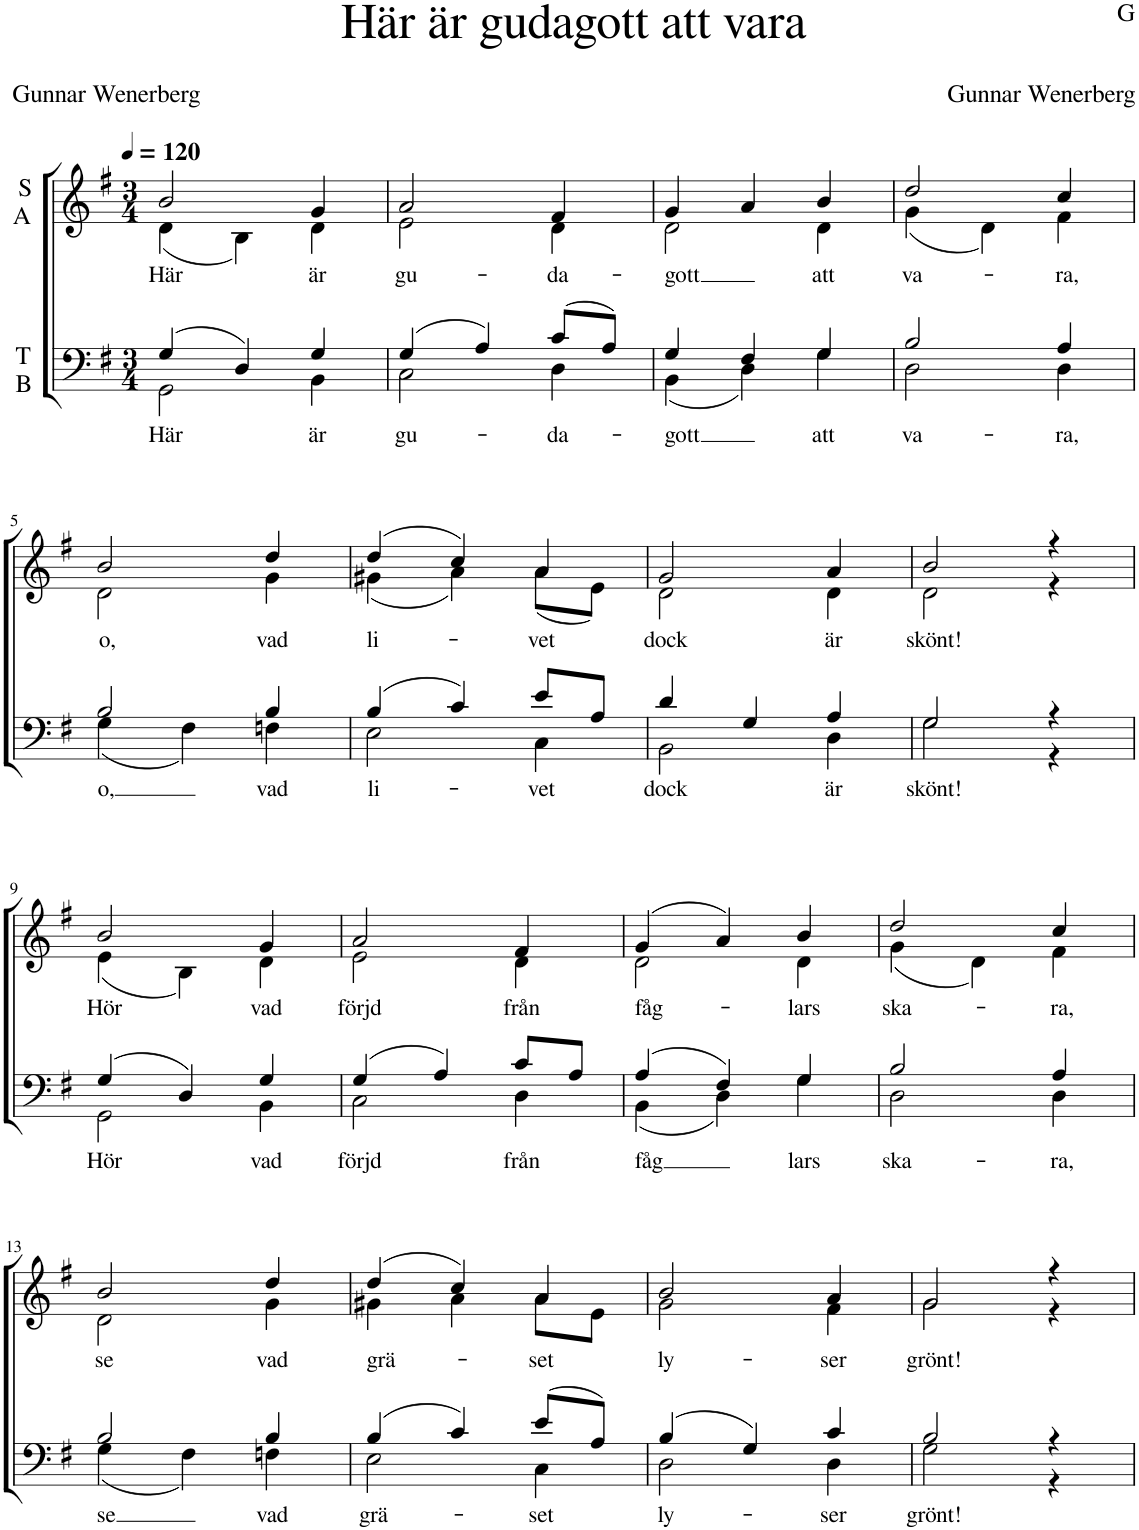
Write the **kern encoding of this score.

**kern	**text	**kern	**text
*part2	*part2	*part1	*part1
*staff2	*staff2	*staff1	*staff1
*I"T B	*	*I"S A	*
*clefF4	*	*clefG2	*
*k[f#]	*	*k[f#]	*
*M3/4	*	*M3/4	*
*MM120	*	*MM120	*
=1	=1	=1	=1
*^	*	*	*
!	!	!LO:LY:b	!	!LO:LY:b
*	*	*	*^	*
(4G/	2GG\	Här	2b/	(4d\	Här
4D/)	.	.	.	4B\)	.
!	!	!LO:LY:b	!	!	!LO:LY:b
4G/	4BB\	är	4g/	4d\	är
=2	=2	=2	=2	=2	=2
!	!	!LO:LY:b	!	!	!LO:LY:b
(4G/	2C\	gu-	2a/	2e\	gu-
4A/)	.	.	.	.	.
!	!	!LO:LY:b	!	!	!LO:LY:b
(8c/L	4D\	-da-	4f#/	4d\	-da-
8A/J)	.	.	.	.	.
=3	=3	=3	=3	=3	=3
!	!	!LO:LY:b	!	!	!LO:LY:b
4G/	(4BB\	-gott	4g/	2d\	-gott
4F#/	4D\)	.	4a/	.	.
!	!	!LO:LY:b	!	!	!LO:LY:b
4G/	4G\	att	4b/	4d\	att
=4	=4	=4	=4	=4	=4
!	!	!LO:LY:b	!	!	!LO:LY:b
2B/	2D\	va-	2dd/	(4g\	va-
.	.	.	.	4d\)	.
!	!	!LO:LY:b	!	!	!LO:LY:b
4A/	4D\	-ra,	4cc/	4f#\	-ra,
!!LO:LB:g=z	!!
=5	=5	=5	=5	=5	=5
!	!	!LO:LY:b	!	!	!LO:LY:b
2B/	(4G\	o,	2b/	2d\	o,
.	4F#\)	.	.	.	.
!	!	!LO:LY:b	!	!	!LO:LY:b
4B/	4Fn\	vad	4dd/	4g\	vad
=6	=6	=6	=6	=6	=6
!	!	!LO:LY:b	!	!	!LO:LY:b
(4B/	2E\	li-	(4dd/	(4g#X\	li-
4c/)	.	.	4cc/)	4a\)	.
!	!	!LO:LY:b	!	!	!LO:LY:b
8e/L	4C\	-vet	4a/	(8a\L	-vet
8A/J	.	.	.	8e\J)	.
=7	=7	=7	=7	=7	=7
!	!	!LO:LY:b	!	!	!LO:LY:b
4d/	2BB\	dock	2g/	2d\	dock
4G/	.	.	.	.	.
!	!	!LO:LY:b	!	!	!LO:LY:b
4A/	4D\	är	4a/	4d\	är
=8	=8	=8	=8	=8	=8
!	!	!LO:LY:b	!	!	!LO:LY:b
2G/	2G\	skönt!	2b/	2d\	skönt!
4r	4r	.	4r	4r	.
!!LO:LB:g=z	!!
=9	=9	=9	=9	=9	=9
!	!	!LO:LY:b	!	!	!LO:LY:b
(4G/	2GG\	Hör	2b/	(4e\	Hör
4D/)	.	.	.	4B\)	.
!	!	!LO:LY:b	!	!	!LO:LY:b
4G/	4BB\	vad	4g/	4d\	vad
=10	=10	=10	=10	=10	=10
!	!	!LO:LY:b	!	!	!LO:LY:b
(4G/	2C\	förjd	2a/	2e\	förjd
4A/)	.	.	.	.	.
!	!	!LO:LY:b	!	!	!LO:LY:b
8c/L	4D\	från	4f#/	4d\	från
8A/J	.	.	.	.	.
=11	=11	=11	=11	=11	=11
!	!	!LO:LY:b	!	!	!LO:LY:b
(4A/	(4BB\	-fåg	(4g/	2d\	fåg-
4F#/)	4D\)	.	4a/)	.	.
!	!	!LO:LY:b	!	!	!LO:LY:b
4G/	4G\	lars	4b/	4d\	-lars
=12	=12	=12	=12	=12	=12
!	!	!LO:LY:b	!	!	!LO:LY:b
2B/	2D\	ska-	2dd/	(4g\	ska-
.	.	.	.	4d\)	.
!	!	!LO:LY:b	!	!	!LO:LY:b
4A/	4D\	-ra,	4cc/	4f#\	-ra,
!!LO:LB:g=z	!!
=13	=13	=13	=13	=13	=13
!	!	!LO:LY:b	!	!	!LO:LY:b
2B/	(4G\	se	2b/	2d\	se
.	4F#\)	.	.	.	.
!	!	!LO:LY:b	!	!	!LO:LY:b
4B/	4Fn\	vad	4dd/	4g\	vad
=14	=14	=14	=14	=14	=14
!	!	!LO:LY:b	!	!	!LO:LY:b
(4B/	2E\	grä-	(4dd/	4g#X\	grä-
4c/)	.	.	4cc/)	4a\	.
!	!	!LO:LY:b	!	!	!LO:LY:b
(8e/L	4C\	-set	4a/	8a\L	-set
8A/J)	.	.	.	8e\J	.
=15	=15	=15	=15	=15	=15
!	!	!LO:LY:b	!	!	!LO:LY:b
(4B/	2D\	ly-	2b/	2g\	ly-
4G/)	.	.	.	.	.
!	!	!LO:LY:b	!	!	!LO:LY:b
4c/	4D\	-ser	4a/	4f#\	-ser
=16	=16	=16	=16	=16	=16
!	!	!LO:LY:b	!	!	!LO:LY:b
2B/	2G\	grönt!	2g/	2g\	grönt!
4r	4r	.	4r	4r	.
*v	*v	*	*	*	*
*	*	*v	*v	*
=	=	=	=
*-	*-	*-	*-
